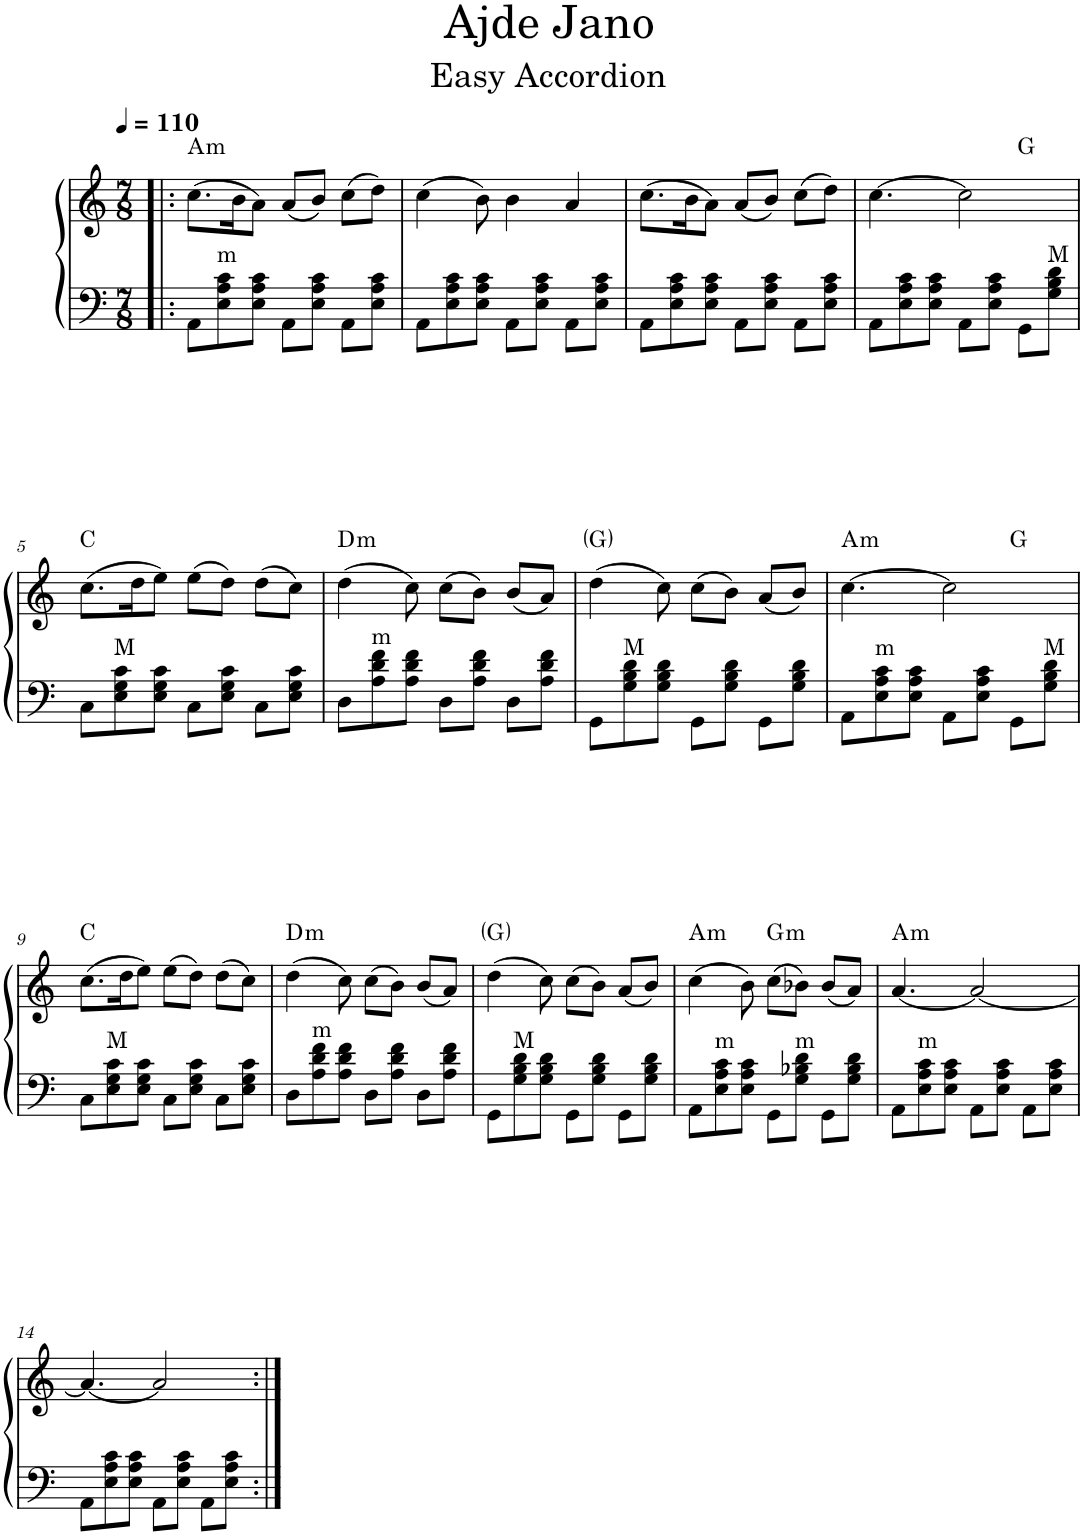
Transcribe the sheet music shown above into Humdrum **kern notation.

**kern	**kern	**harte
*part1	*part1	*part1
*staff2	*staff1	*
*I"Accordion	*	*
*I'Acc.	*	*
*clefF4	*clefG2	*
*k[]	*k[]	*
*M7/8	*M7/8	*
*MM110	*MM110	*
=1!|:	=1!|:	=1!|:
!	!	!LO:H:kt=m
*	*^	*
8AA\L	(8.cc\L	8ryy	A:min
!	!	!	!LO:H:kt=m
8E\ 8A\ 8c\	.	2.ryy	N
.	16b\K	.	.
8E\ 8A\ 8c\J	8a\J)	.	.
8AA\L	(8a/L	.	.
8E\ 8A\ 8c\J	8b/J)	.	.
8AA\L	(8cc\L	.	.
8E\ 8A\ 8c\J	8dd\J)	.	.
*	*v	*v	*
=2	=2	=2
8AA\L	(4cc\	.
8E\ 8A\ 8c\	.	.
8E\ 8A\ 8c\J	8b\)	.
8AA\L	4b\	.
8E\ 8A\ 8c\J	.	.
8AA\L	4a/	.
8E\ 8A\ 8c\J	.	.
=3	=3	=3
8AA\L	(8.cc\L	.
8E\ 8A\ 8c\	.	.
.	16b\K	.
8E\ 8A\ 8c\J	8a\J)	.
8AA\L	(8a/L	.
8E\ 8A\ 8c\J	8b/J)	.
8AA\L	(8cc\L	.
8E\ 8A\ 8c\J	8dd\J)	.
=4	=4	=4
*	*^	*
*	*	*^	*
8AA\L	[4.cc\	2ryy	2.ryy	.
8E\ 8A\ 8c\	.	.	.	.
8E\ 8A\ 8c\J	.	.	.	.
8AA\L	2cc\]	.	.	.
8E\ 8A\ 8c\J	.	8ryy	.	.
8GG\L	.	4ryy	.	G:maj
!	!	!	!	!LO:H:kt=M
8G\ 8B\ 8d\J	.	.	8ryy	N
*	*	*v	*v	*
!!LO:LB:g=z
=5	=5	=5	=5
8C\L	(8.cc\L	8ryy	C:maj
!	!	!	!LO:H:kt=M
8E\ 8G\ 8c\	.	2.ryy	N
.	16dd\K	.	.
8E\ 8G\ 8c\J	8ee\J)	.	.
8C\L	(8ee\L	.	.
8E\ 8G\ 8c\J	8dd\J)	.	.
8C\L	(8dd\L	.	.
8E\ 8G\ 8c\J	8cc\J)	.	.
=6	=6	=6	=6
!	!	!	!LO:H:kt=m
8D\L	(4dd\	8ryy	D:min
!	!	!	!LO:H:kt=m
8A\ 8d\ 8f\	.	2.ryy	N
8A\ 8d\ 8f\J	8cc\)	.	.
8D\L	(8cc\L	.	.
8A\ 8d\ 8f\J	8b\J)	.	.
8D\L	(8b/L	.	.
8A\ 8d\ 8f\J	8a/J)	.	.
=7	=7	=7	=7
8GG\L	(4dd\	8ryy	G:maj
!	!	!	!LO:H:kt=M
8G\ 8B\ 8d\	.	2.ryy	N
8G\ 8B\ 8d\J	8cc\)	.	.
8GG\L	(8cc\L	.	.
8G\ 8B\ 8d\J	8b\J)	.	.
8GG\L	(8a/L	.	.
8G\ 8B\ 8d\J	8b/J)	.	.
=8	=8	=8	=8
!	!	!	!LO:H:kt=m
*	*^	*^	*
8AA\L	[4.cc\	8ryy	2ryy	2.ryy	A:min
!	!	!	!	!	!LO:H:kt=m
8E\ 8A\ 8c\	.	2.ryy	.	.	N
8E\ 8A\ 8c\J	.	.	.	.	.
8AA\L	2cc\]	.	.	.	.
8E\ 8A\ 8c\J	.	.	8ryy	.	.
8GG\L	.	.	4ryy	.	G:maj
!	!	!	!	!	!LO:H:kt=M
8G\ 8B\ 8d\J	.	.	.	8ryy	N
*	*	*v	*v	*v	*
!!LO:LB:g=z
=9	=9	=9	=9
8C\L	(8.cc\L	8ryy	C:maj
!	!	!	!LO:H:kt=M
8E\ 8G\ 8c\	.	2.ryy	N
.	16dd\K	.	.
8E\ 8G\ 8c\J	8ee\J)	.	.
8C\L	(8ee\L	.	.
8E\ 8G\ 8c\J	8dd\J)	.	.
8C\L	(8dd\L	.	.
8E\ 8G\ 8c\J	8cc\J)	.	.
=10	=10	=10	=10
!	!	!	!LO:H:kt=m
8D\L	(4dd\	8ryy	D:min
!	!	!	!LO:H:kt=m
8A\ 8d\ 8f\	.	2.ryy	N
8A\ 8d\ 8f\J	8cc\)	.	.
8D\L	(8cc\L	.	.
8A\ 8d\ 8f\J	8b\J)	.	.
8D\L	(8b/L	.	.
8A\ 8d\ 8f\J	8a/J)	.	.
=11	=11	=11	=11
8GG\L	(4dd\	8ryy	G:maj
!	!	!	!LO:H:kt=M
8G\ 8B\ 8d\	.	2.ryy	N
8G\ 8B\ 8d\J	8cc\)	.	.
8GG\L	(8cc\L	.	.
8G\ 8B\ 8d\J	8b\J)	.	.
8GG\L	(8a/L	.	.
8G\ 8B\ 8d\J	8b/J)	.	.
=12	=12	=12	=12
!	!	!	!LO:H:kt=m
8AA\L	(4cc\	8ryy	A:min
!	!	!	!LO:H:kt=m
8E\ 8A\ 8c\	.	2.ryy	N
8E\ 8A\ 8c\J	8b\)	.	.
!	!	!	!LO:H:kt=m
8GG\L	(8cc\L	.	G:min
!	!	!	!LO:H:kt=m
8G\ 8B-X\ 8d\J	8b-X\J)	.	N
8GG\L	(8b-/L	.	.
8G\ 8B-\ 8d\J	8a/J)	.	.
=13	=13	=13	=13
!	!	!	!LO:H:kt=m
8AA\L	[4.a/	8ryy	A:min
!	!	!	!LO:H:kt=m
8E\ 8A\ 8c\	.	2.ryy	N
8E\ 8A\ 8c\J	.	.	.
8AA\L	2a/_	.	.
8E\ 8A\ 8c\J	.	.	.
8AA\L	.	.	.
8E\ 8A\ 8c\J	.	.	.
*	*v	*v	*
!!LO:LB:g=z
=14	=14	=14
8AA\L	4.a/_	.
8E\ 8A\ 8c\	.	.
8E\ 8A\ 8c\J	.	.
8AA\L	2a/]	.
8E\ 8A\ 8c\J	.	.
8AA\L	.	.
8E\ 8A\ 8c\J	.	.
=:|!	=:|!	=:|!
*-	*-	*-
